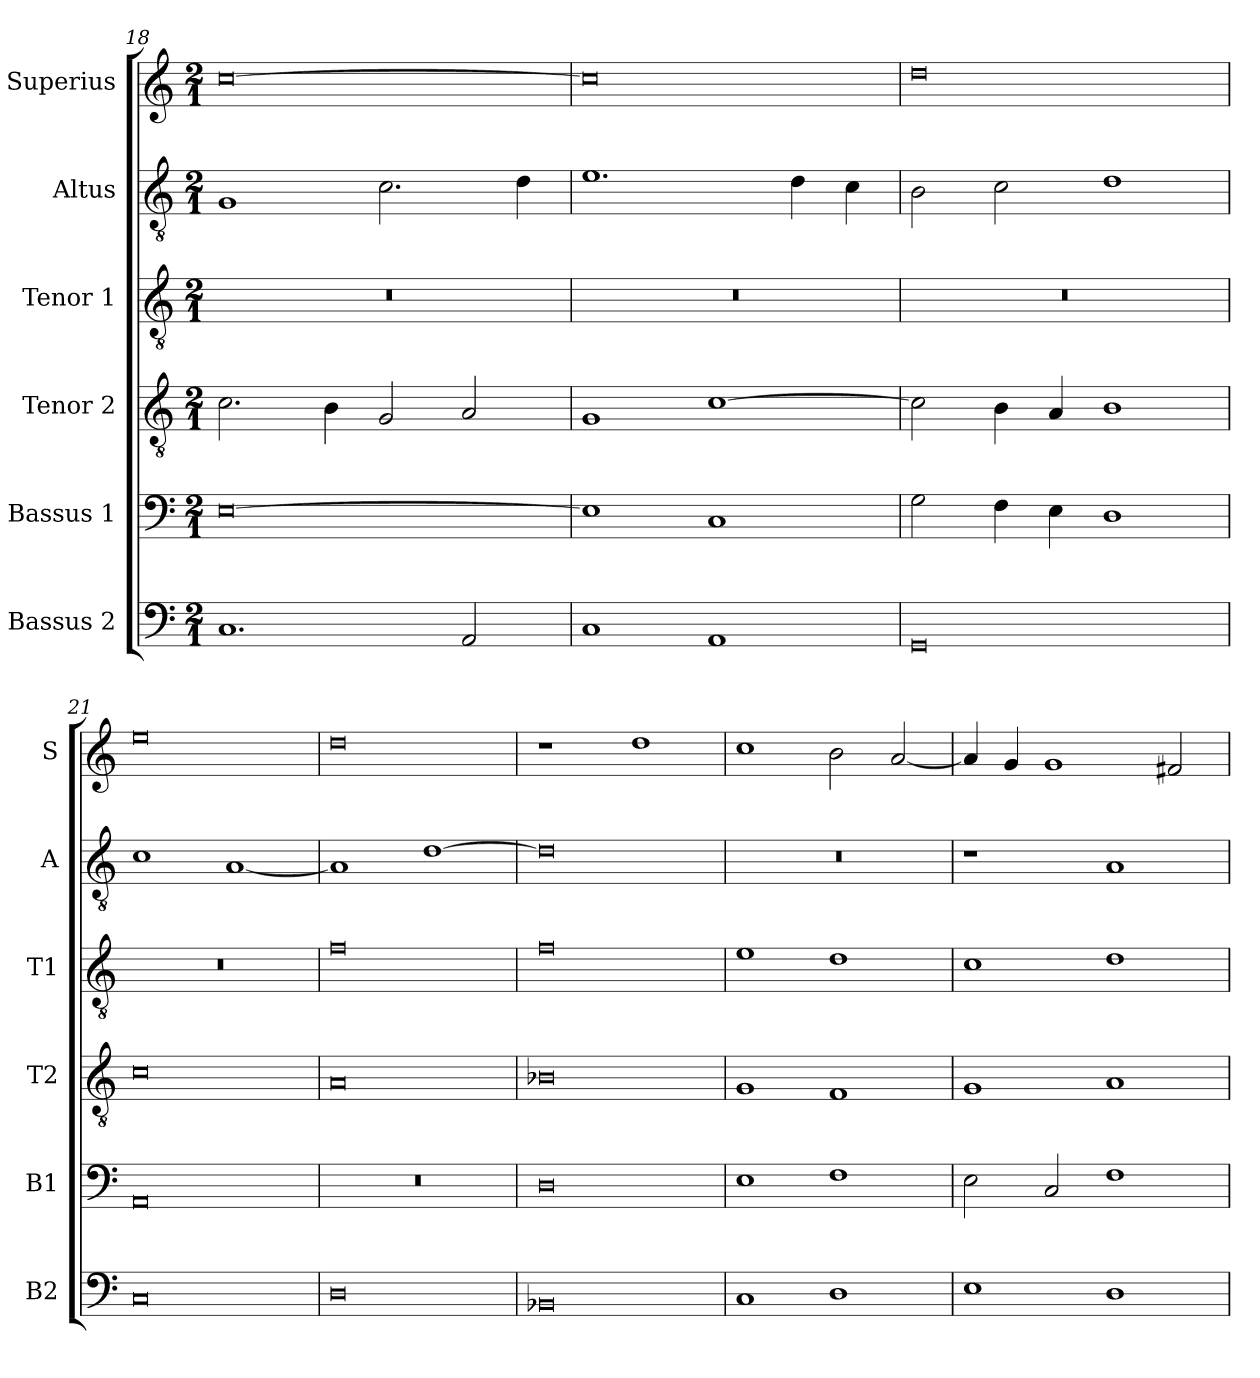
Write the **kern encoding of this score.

**kern	**kern	**kern	**kern	**kern	**kern
*part6	*part5	*part4	*part3	*part2	*part1
*staff6	*staff5	*staff4	*staff3	*staff2	*staff1
*I"Bassus 2	*I"Bassus 1	*I"Tenor 2	*I"Tenor 1	*I"Altus	*I"Superius
*I'B2	*I'B1	*I'T2	*I'T1	*I'A	*I'S
*clefF4	*clefF4	*clefGv2	*clefGv2	*clefGv2	*clefG2
*k[]	*k[]	*k[]	*k[]	*k[]	*k[]
*a:	*a:	*a:	*a:	*a:	*a:
*M2/1	*M2/1	*M2/1	*M2/1	*M2/1	*M2/1
=18	=18	=18	=18	=18	=18
1.C	[0E	2.c	0r	1G	[0cc
.	.	4B	.	.	.
.	.	2G	.	2.c	.
2AA	.	2A	.	.	.
.	.	.	.	4d	.
=19	=19	=19	=19	=19	=19
1C	1E]	1G	0r	1.e	0cc]
1AA	1C	[1c	.	.	.
.	.	.	.	4d	.
.	.	.	.	4c	.
=20	=20	=20	=20	=20	=20
0GG	2G	2c]	0r	2B	0dd
.	4F	4B	.	2c	.
.	4E	4A	.	.	.
.	1D	1B	.	1d	.
=21	=21	=21	=21	=21	=21
0C	0AA	0c	0r	1c	0ee
.	.	.	.	[1A	.
=22	=22	=22	=22	=22	=22
0D	0r	0A	0f	1A]	0dd
.	.	.	.	[1d	.
=23	=23	=23	=23	=23	=23
0BB-X	0D	0B-X	0f	0d]	1r
.	.	.	.	.	1dd
=24	=24	=24	=24	=24	=24
1C	1E	1G	1e	0r	1cc
1D	1F	1F	1d	.	2b
.	.	.	.	.	[2a
=25	=25	=25	=25	=25	=25
1E	2E	1G	1c	1r	4a]
.	.	.	.	.	4g
.	2C	.	.	.	1g
1D	1F	1A	1d	1A	.
.	.	.	.	.	2f#X
=	=	=	=	=	=
*-	*-	*-	*-	*-	*-
